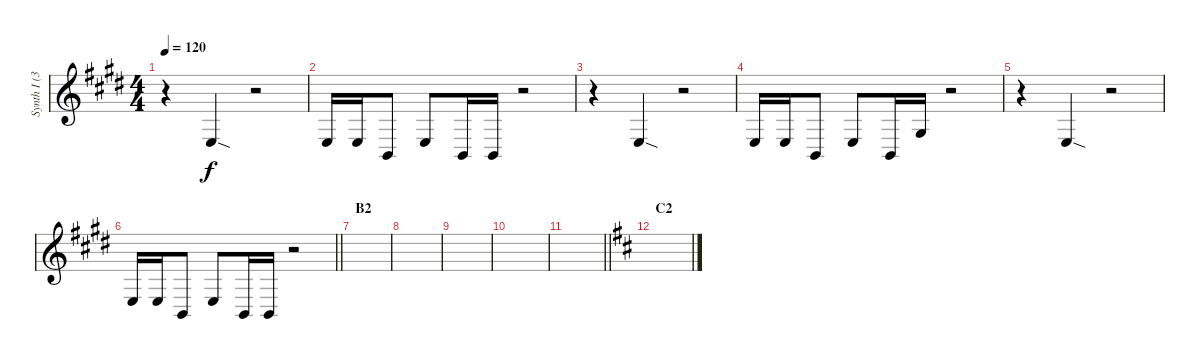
\track ("Synth I (3)" "Synth I (3") {instrument trombone}
\staff {score}
\tuning (E4 B3 G3 D3 A2 E2) {hide}
\ts (4 4)
\tempo 120
\clef g2
\ks e
r.4{dy f} 2.4{sod}.4 r.2 |
2.4.16 2.4.16 2.5.8 2.4.8 2.5.16 2.5.16 r.2 |
r.4 2.4{sod}.4 r.2 |
2.4.16 2.4.16 2.5.8 2.4.8 2.5.16 1.3.16 r.2 |
r.4 2.4{sod}.4 r.2 |
\barLineRight lightlight
2.4.16 2.4.16 2.5.8 2.4.8 2.5.16 2.5.16 r.2 |
\section ("" "B2")
|
|
|
|
\barLineRight lightlight
|
\section ("" "C2")
\ks d
